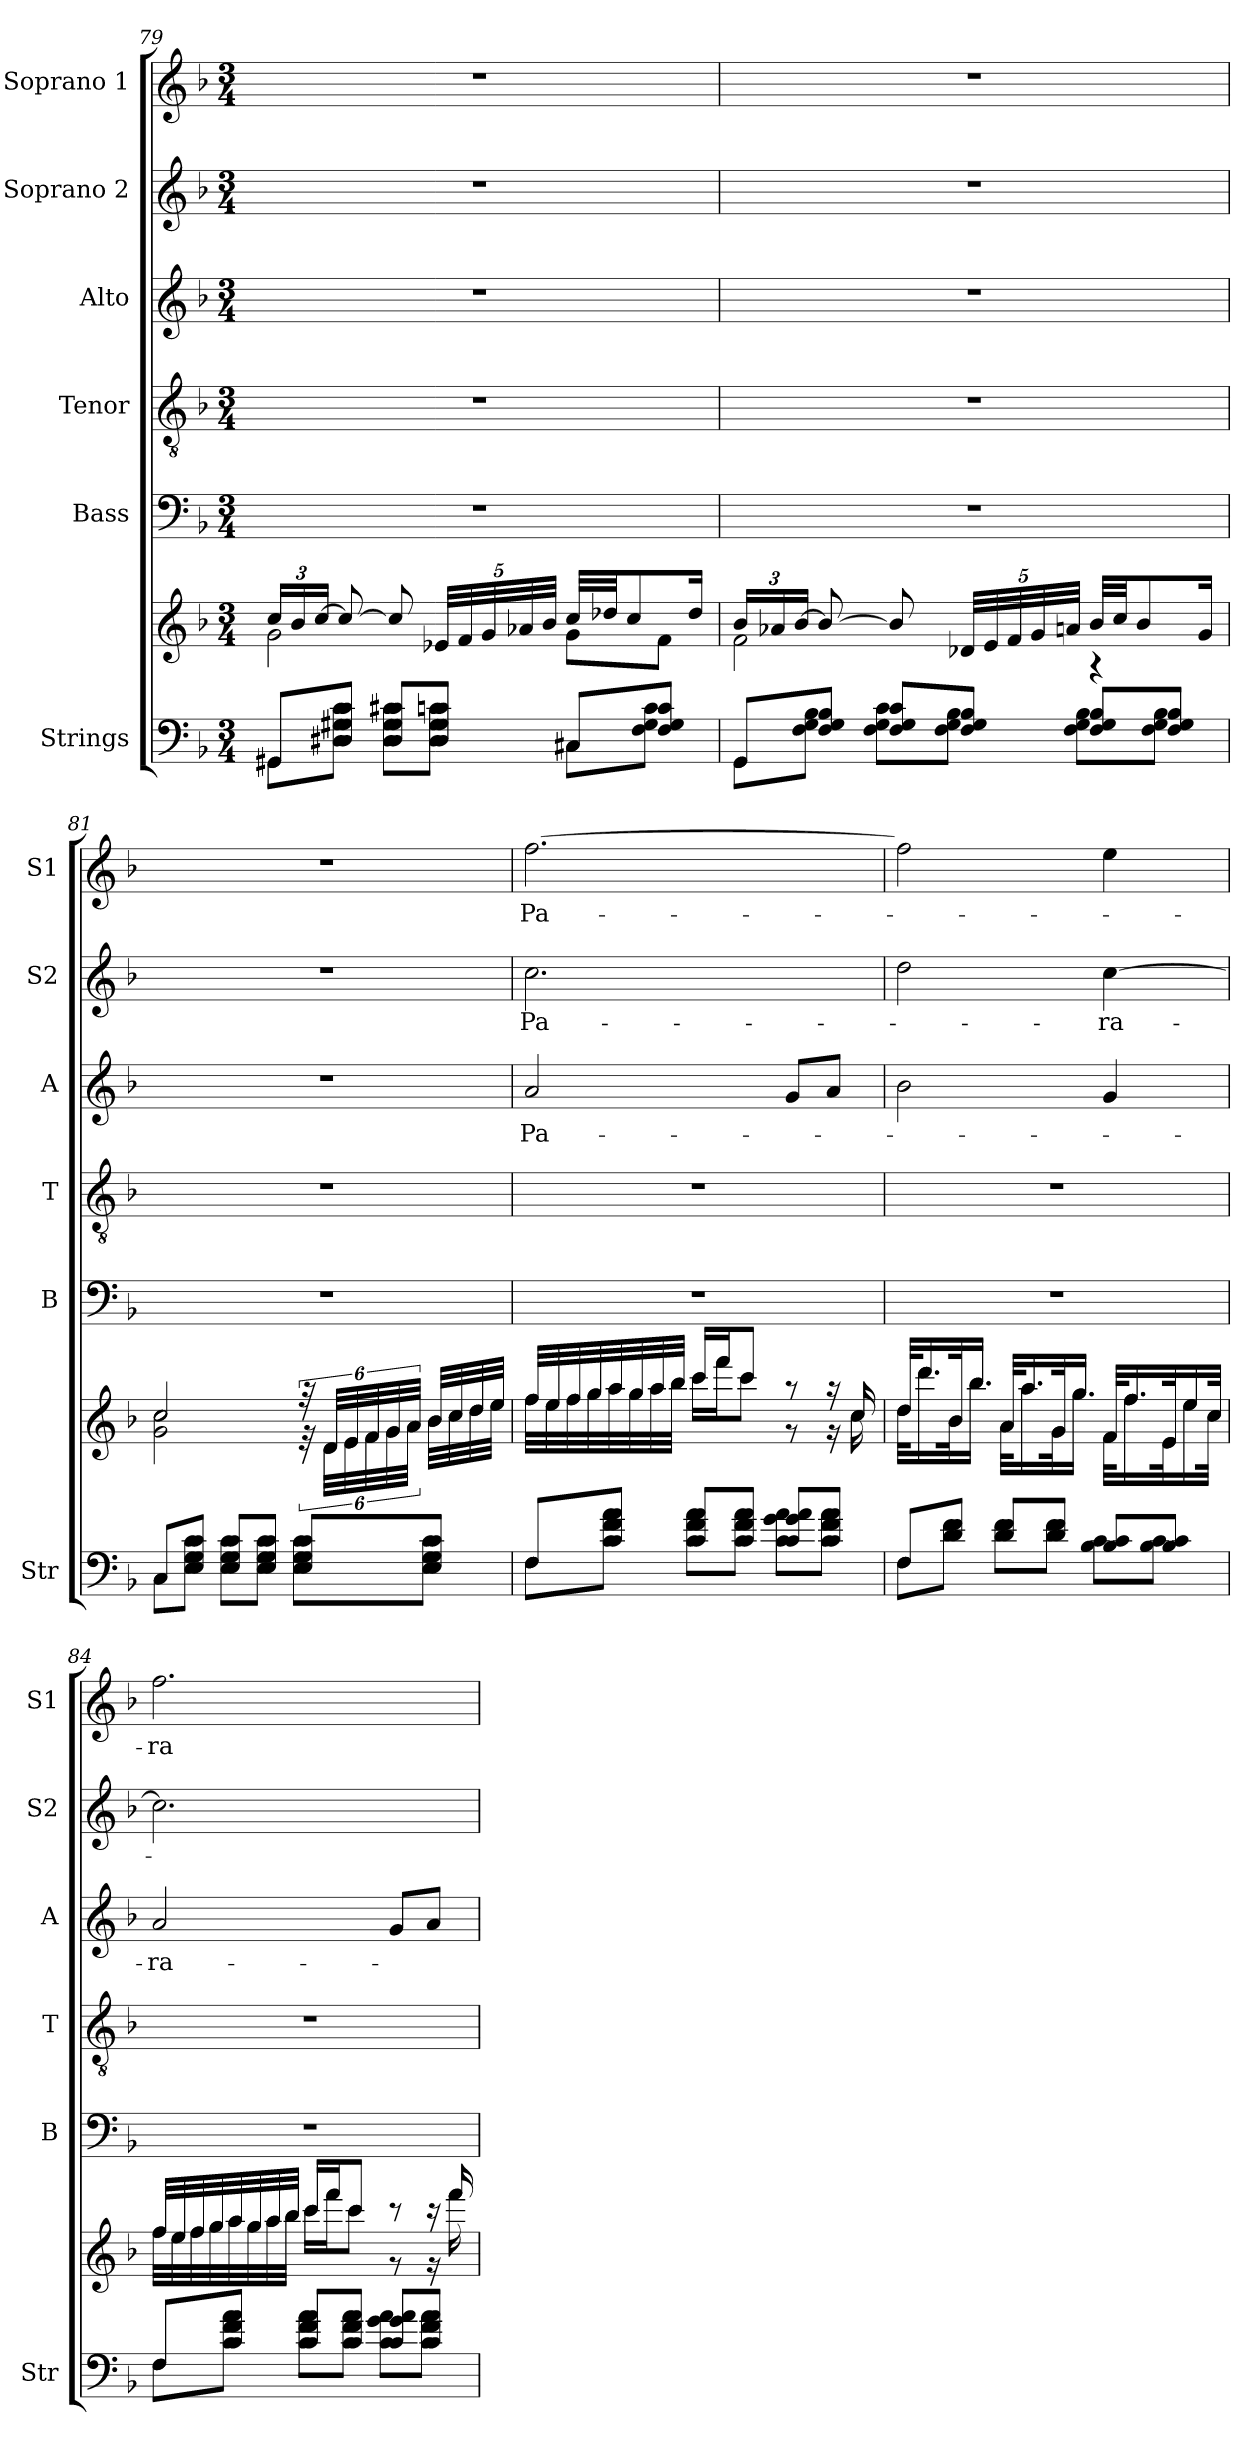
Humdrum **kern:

**kern	**kern	**kern	**kern	**kern	**text	**kern	**text	**kern	**text
*part6	*part6	*part5	*part4	*part3	*part3	*part2	*part2	*part1	*part1
*staff7	*staff6	*staff5	*staff4	*staff3	*staff3	*staff2	*staff2	*staff1	*staff1
*I"Strings	*	*I"Bass	*I"Tenor	*I"Alto	*	*I"Soprano 2	*	*I"Soprano 1	*
*I'Str	*	*I'B	*I'T	*I'A	*	*I'S2	*	*I'S1	*
*clefF4	*clefG2	*clefF4	*clefGv2	*clefG2	*	*clefG2	*	*clefG2	*
*k[b-]	*k[b-]	*k[b-]	*k[b-]	*k[b-]	*	*k[b-]	*	*k[b-]	*
*M3/4	*M3/4	*M3/4	*M3/4	*M3/4	*	*M3/4	*	*M3/4	*
=79	=79	=79	=79	=79	=79	=79	=79	=79	=79
*^	*^	*	*	*	*	*	*	*	*
!	!	!	!	!LO:N:vis=2	!LO:N:vis=2	!LO:N:vis=2	!	!LO:N:vis=2	!	!LO:N:vis=2	!
8GG#X/L	8GG#X\L	24cc/LL	2g\	2.r	2.r	2.r	.	2.r	.	2.r	.
.	.	24b-/	.	.	.	.	.	.	.	.	.
.	.	[24cc/JJ	.	.	.	.	.	.	.	.	.
8D#X/ 8G#X/ 8c/J	8D#X\ 8G#X\ 8c\J	8cc/_	.	.	.	.	.	.	.	.	.
8D#/ 8G#/ 8c#X/L	8D#\ 8G#\ 8c#X\L	8cc/]	.	.	.	.	.	.	.	.	.
8D#/ 8G#/ 8cn/J	8D#\ 8G#\ 8cn\J	40e-X/LLL	.	.	.	.	.	.	.	.	.
.	.	40f/	.	.	.	.	.	.	.	.	.
.	.	40g/	.	.	.	.	.	.	.	.	.
.	.	40a-X/	.	.	.	.	.	.	.	.	.
.	.	40b-/JJJ	.	.	.	.	.	.	.	.	.
8C#X/L	8C#X\L	32cc/LLL	8g\L	.	.	.	.	.	.	.	.
.	.	32dd-X/JJ	.	.	.	.	.	.	.	.	.
.	.	8cc/	.	.	.	.	.	.	.	.	.
8F/ 8G#/ 8c/J	8F\ 8G#\ 8c\J	.	8f\J	.	.	.	.	.	.	.	.
.	.	16dd-/Jk	.	.	.	.	.	.	.	.	.
=80	=80	=80	=80	=80	=80	=80	=80	=80	=80	=80	=80
!	!	!	!	!LO:N:vis=2	!LO:N:vis=2	!LO:N:vis=2	!	!LO:N:vis=2	!	!LO:N:vis=2	!
8GG/L	8GG\L	24b-/LL	2f\	2.r	2.r	2.r	.	2.r	.	2.r	.
.	.	24a-X/	.	.	.	.	.	.	.	.	.
.	.	[24b-/JJ	.	.	.	.	.	.	.	.	.
8F/ 8G/ 8B-/J	8F\ 8G\ 8B-\J	8b-/_	.	.	.	.	.	.	.	.	.
8F/ 8G/ 8c/L	8F\ 8G\ 8c\L	8b-/]	.	.	.	.	.	.	.	.	.
8F/ 8G/ 8B-/J	8F\ 8G\ 8B-\J	40d-X/LLL	.	.	.	.	.	.	.	.	.
.	.	40e/	.	.	.	.	.	.	.	.	.
.	.	40f/	.	.	.	.	.	.	.	.	.
.	.	40g/	.	.	.	.	.	.	.	.	.
.	.	40an/JJJ	.	.	.	.	.	.	.	.	.
8F/ 8G/ 8B-/L	8F\ 8G\ 8B-\L	32b-/LLL	4r	.	.	.	.	.	.	.	.
.	.	32cc/JJ	.	.	.	.	.	.	.	.	.
.	.	8b-/	.	.	.	.	.	.	.	.	.
8F/ 8G/ 8B-/J	8F\ 8G\ 8B-\J	.	.	.	.	.	.	.	.	.	.
.	.	16g/Jk	.	.	.	.	.	.	.	.	.
=81	=81	=81	=81	=81	=81	=81	=81	=81	=81	=81	=81
!	!	!	!	!LO:N:vis=2	!LO:N:vis=2	!LO:N:vis=2	!	!LO:N:vis=2	!	!LO:N:vis=2	!
8C/L	8C\L	2cc/	2g\ 2cc\	2.r	2.r	2.r	.	2.r	.	2.r	.
8E/ 8G/ 8c/J	8E\ 8G\ 8c\J	.	.	.	.	.	.	.	.	.	.
8E/ 8G/ 8c/L	8E\ 8G\ 8c\L	.	.	.	.	.	.	.	.	.	.
8E/ 8G/ 8c/J	8E\ 8G\ 8c\J	.	.	.	.	.	.	.	.	.	.
8E/ 8G/ 8c/L	8E\ 8G\ 8c\L	48r	48r	.	.	.	.	.	.	.	.
.	.	48d/LLL	48d\LLL	.	.	.	.	.	.	.	.
.	.	48e/	48e\	.	.	.	.	.	.	.	.
.	.	48f/	48f\	.	.	.	.	.	.	.	.
.	.	48g/	48g\	.	.	.	.	.	.	.	.
.	.	48a/JJJ	48a\JJJ	.	.	.	.	.	.	.	.
8E/ 8G/ 8c/J	8E\ 8G\ 8c\J	32b-/LLL	32b-\LLL	.	.	.	.	.	.	.	.
.	.	32cc/	32cc\	.	.	.	.	.	.	.	.
.	.	32dd/	32dd\	.	.	.	.	.	.	.	.
.	.	32ee/JJJ	32ee\JJJ	.	.	.	.	.	.	.	.
=82	=82	=82	=82	=82	=82	=82	=82	=82	=82	=82	=82
!	!	!	!	!LO:N:vis=2	!LO:N:vis=2	!	!LO:LY:b	!	!LO:LY:b	!	!LO:LY:b
8F/L	8F\L	32ff/LLL	32ff\LLL	2.r	2.r	2a	Pa-	2.cc	Pa-	[2.ff	Pa-
.	.	32ee/	32ee\	.	.	.	.	.	.	.	.
.	.	32ff/	32ff\	.	.	.	.	.	.	.	.
.	.	32gg/	32gg\	.	.	.	.	.	.	.	.
8c/ 8f/ 8a/J	8c\ 8f\ 8a\J	32aa/	32aa\	.	.	.	.	.	.	.	.
.	.	32gg/	32gg\	.	.	.	.	.	.	.	.
.	.	32aa/	32aa\	.	.	.	.	.	.	.	.
.	.	32bb-/JJJ	32bb-\JJJ	.	.	.	.	.	.	.	.
8c/ 8f/ 8a/L	8c\ 8f\ 8a\L	16ccc/LL	16ccc\LL	.	.	.	.	.	.	.	.
.	.	16fff/J	16fff\J	.	.	.	.	.	.	.	.
8c/ 8f/ 8a/J	8c\ 8f\ 8a\J	8ccc/J	8ccc\J	.	.	.	.	.	.	.	.
8c/ 8g/ 8a/L	8c\ 8g\ 8a\L	8r	8r	.	.	8gL	.	.	.	.	.
8c/ 8f/ 8a/J	8c\ 8f\ 8a\J	16r	16r	.	.	8aJ	.	.	.	.	.
.	.	16cc/	16cc\	.	.	.	.	.	.	.	.
=83	=83	=83	=83	=83	=83	=83	=83	=83	=83	=83	=83
!	!	!	!	!LO:N:vis=2	!LO:N:vis=2	!	!	!	!	!	!
8F/L	8F\L	32dd/KLL	32dd\KLL	2.r	2.r	2b-	.	2dd	.	2ff]	.
.	.	16.ddd/	16.ddd\	.	.	.	.	.	.	.	.
8d/ 8f/J	8d\ 8f\J	32b-/K	32b-\K	.	.	.	.	.	.	.	.
.	.	16.bb-/JJ	16.bb-\JJ	.	.	.	.	.	.	.	.
8d/ 8f/L	8d\ 8f\L	32a/KLL	32a\KLL	.	.	.	.	.	.	.	.
.	.	16.aa/	16.aa\	.	.	.	.	.	.	.	.
8d/ 8f/J	8d\ 8f\J	32g/K	32g\K	.	.	.	.	.	.	.	.
.	.	16.gg/JJ	16.gg\JJ	.	.	.	.	.	.	.	.
!	!	!	!	!	!	!	!	!	!LO:LY:b	!	!
8B-/ 8c/L	8B-\ 8c\L	32f/KLL	32f\KLL	.	.	4g	.	[4cc	-ra-	4ee	.
.	.	16.ff/	16.ff\	.	.	.	.	.	.	.	.
8B-/ 8c/J	8B-\ 8c\J	32e/K	32e\K	.	.	.	.	.	.	.	.
.	.	16ee/	16ee\	.	.	.	.	.	.	.	.
.	.	32cc/JJk	32cc\JJk	.	.	.	.	.	.	.	.
=84	=84	=84	=84	=84	=84	=84	=84	=84	=84	=84	=84
!	!	!	!	!LO:N:vis=2	!LO:N:vis=2	!	!LO:LY:b	!	!	!	!LO:LY:b
8F/L	8F\L	32ff/LLL	32ff\LLL	2.r	2.r	2a	ra-	2.cc]	.	2.ff	ra-
.	.	32ee/	32ee\	.	.	.	.	.	.	.	.
.	.	32ff/	32ff\	.	.	.	.	.	.	.	.
.	.	32gg/	32gg\	.	.	.	.	.	.	.	.
8c/ 8f/ 8a/J	8c\ 8f\ 8a\J	32aa/	32aa\	.	.	.	.	.	.	.	.
.	.	32gg/	32gg\	.	.	.	.	.	.	.	.
.	.	32aa/	32aa\	.	.	.	.	.	.	.	.
.	.	32bb-/JJJ	32bb-\JJJ	.	.	.	.	.	.	.	.
8c/ 8f/ 8a/L	8c\ 8f\ 8a\L	16ccc/LL	16ccc\LL	.	.	.	.	.	.	.	.
.	.	16fff/J	16fff\J	.	.	.	.	.	.	.	.
8c/ 8f/ 8a/J	8c\ 8f\ 8a\J	8ccc/J	8ccc\J	.	.	.	.	.	.	.	.
8c/ 8g/ 8a/L	8c\ 8g\ 8a\L	8r	8r	.	.	8gL	.	.	.	.	.
8c/ 8f/ 8a/J	8c\ 8f\ 8a\J	16r	16r	.	.	8aJ	.	.	.	.	.
.	.	16fff/	16fff\	.	.	.	.	.	.	.	.
*v	*v	*	*	*	*	*	*	*	*	*	*
*	*v	*v	*	*	*	*	*	*	*	*
=	=	=	=	=	=	=	=	=	=
*-	*-	*-	*-	*-	*-	*-	*-	*-	*-
